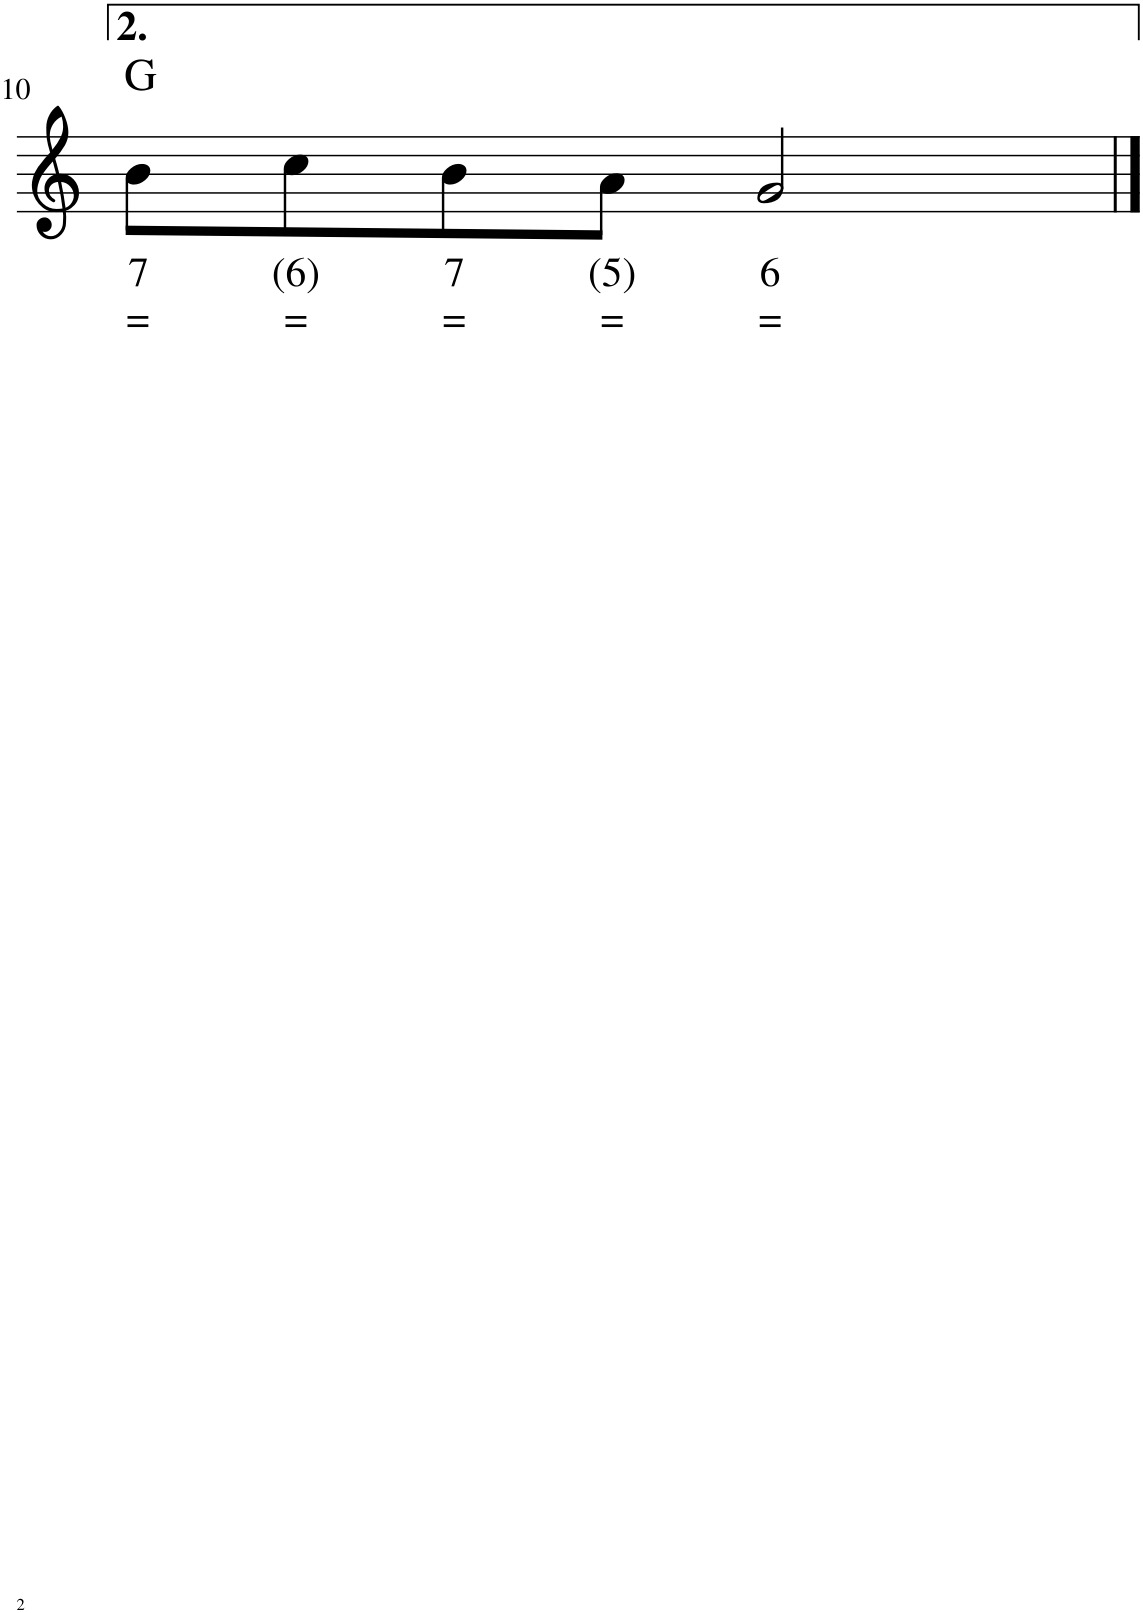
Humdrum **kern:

**kern	**text	**text	**harte
*part1	*part1	*part1	*part1
*staff1	*staff1	*staff1	*
*I"Piano	*	*	*
*I'Pno.	*	*	*
!!LO:PB:g=z
*clefG2	*	*	*
*k[]	*	*	*
*M4/4	*	*	*
=10	=10	=10	=10
!	!LO:LY:b	!LO:LY:b	!
8b\L	7	=	G:maj
!	!LO:LY:b	!LO:LY:b	!
8cc\	(6)	=	.
!	!LO:LY:b	!LO:LY:b	!
8b\	7	=	.
!	!LO:LY:b	!LO:LY:b	!
8a\J	(5)	=	.
!	!LO:LY:b	!LO:LY:b	!
2g/	6	=	.
==	==	==	==
*-	*-	*-	*-
